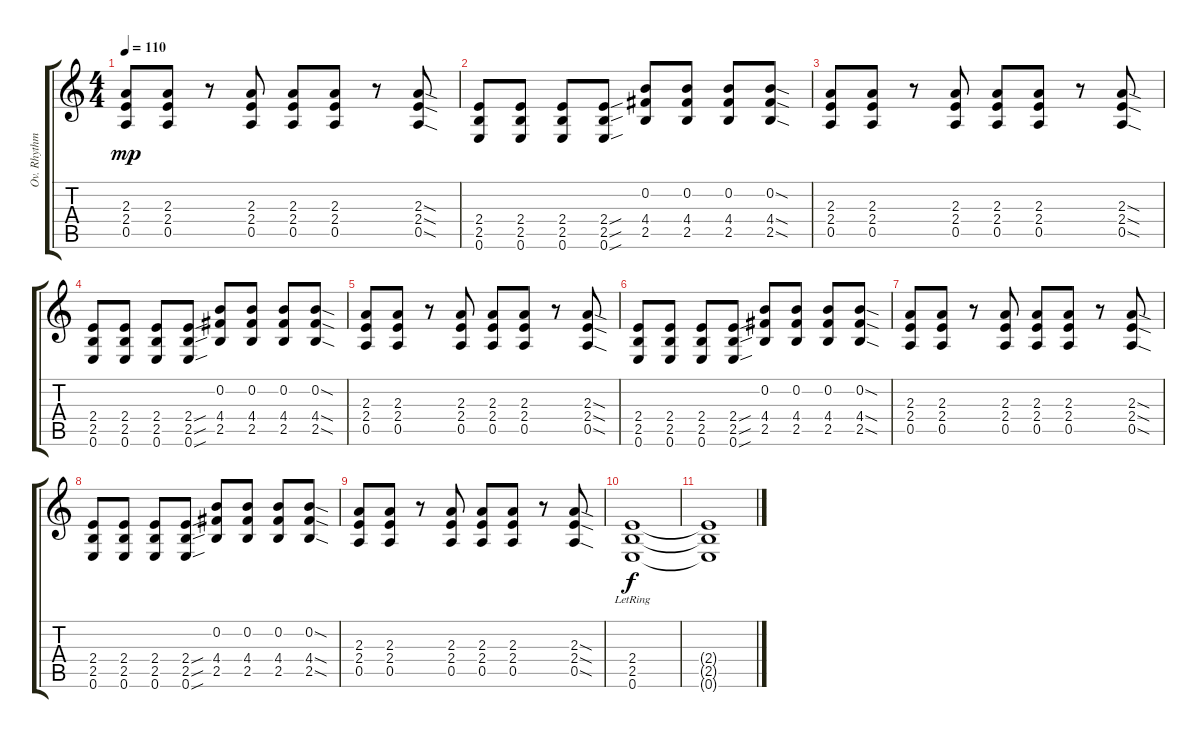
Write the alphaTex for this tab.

\track ("Ov. Rhythm" "Ov. Rhythm") {instrument overdrivenguitar}
\staff {score tabs}
\tuning (E4 B3 G3 D3 A2 E2) {hide}
\ts (4 4)
\tempo 110
\clef g2
\ks c
(2.3 2.4 0.5).8{dy mp} (2.3 2.4 0.5).8 r.8 (2.3 2.4 0.5).8 (2.3 2.4 0.5).8 (2.3 2.4 0.5).8 r.8 (2.3{sod} 2.4{sod} 0.5{sod}).8 |
(2.4 2.5 0.6).8 (2.4 2.5 0.6).8 (2.4 2.5 0.6).8 (2.4{sou} 2.5{sou} 0.6{sou}).8 (0.2 4.4 2.5).8 (0.2 4.4 2.5).8 (0.2 4.4 2.5).8 (0.2{sod} 4.4{sod} 2.5{sod}).8 |
(2.3 2.4 0.5).8 (2.3 2.4 0.5).8 r.8 (2.3 2.4 0.5).8 (2.3 2.4 0.5).8 (2.3 2.4 0.5).8 r.8 (2.3{sod} 2.4{sod} 0.5{sod}).8 |
(2.4 2.5 0.6).8 (2.4 2.5 0.6).8 (2.4 2.5 0.6).8 (2.4{sou} 2.5{sou} 0.6{sou}).8 (0.2 4.4 2.5).8 (0.2 4.4 2.5).8 (0.2 4.4 2.5).8 (0.2{sod} 4.4{sod} 2.5{sod}).8 |
(2.3 2.4 0.5).8 (2.3 2.4 0.5).8 r.8 (2.3 2.4 0.5).8 (2.3 2.4 0.5).8 (2.3 2.4 0.5).8 r.8 (2.3{sod} 2.4{sod} 0.5{sod}).8 |
(2.4 2.5 0.6).8 (2.4 2.5 0.6).8 (2.4 2.5 0.6).8 (2.4{sou} 2.5{sou} 0.6{sou}).8 (0.2 4.4 2.5).8 (0.2 4.4 2.5).8 (0.2 4.4 2.5).8 (0.2{sod} 4.4{sod} 2.5{sod}).8 |
(2.3 2.4 0.5).8 (2.3 2.4 0.5).8 r.8 (2.3 2.4 0.5).8 (2.3 2.4 0.5).8 (2.3 2.4 0.5).8 r.8 (2.3{sod} 2.4{sod} 0.5{sod}).8 |
(2.4 2.5 0.6).8 (2.4 2.5 0.6).8 (2.4 2.5 0.6).8 (2.4{sou} 2.5{sou} 0.6{sou}).8 (0.2 4.4 2.5).8 (0.2 4.4 2.5).8 (0.2 4.4 2.5).8 (0.2{sod} 4.4{sod} 2.5{sod}).8 |
(2.3 2.4 0.5).8 (2.3 2.4 0.5).8 r.8 (2.3 2.4 0.5).8 (2.3 2.4 0.5).8 (2.3 2.4 0.5).8 r.8 (2.3{sod} 2.4{sod} 0.5{sod}).8 |
(2.4{lr} 2.5 0.6).1{dy f} |
(2.4{t} 2.5{t} 0.6{t}).1
